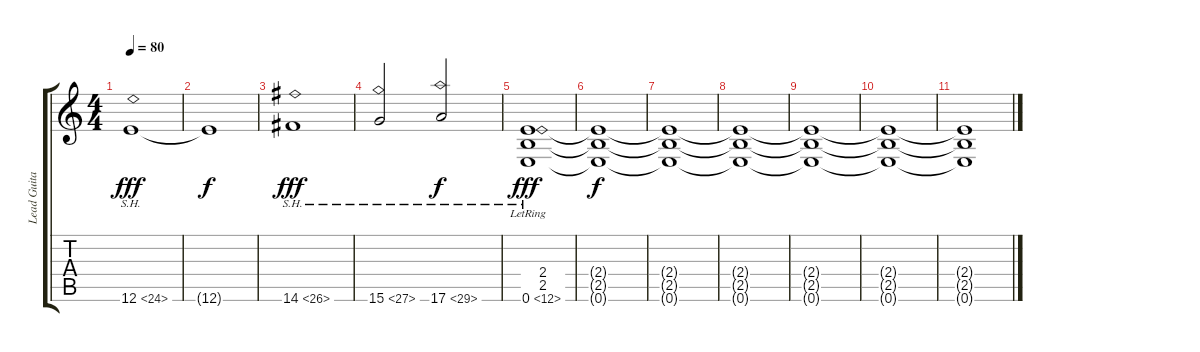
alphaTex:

\track ("Lead Guitar (jón şor birgisson)" "Lead Guita") {instrument distortionguitar}
\staff {score tabs}
\tuning (E4 B3 G3 D3 A2 E2) {hide}
\ts (4 4)
\tempo 80
\clef g2
\ks c
12.6{sh 12}.1{dy fff} |
12.6{t}.1{dy f} |
14.6{sh 12}.1{dy fff} |
15.6{sh 12}.2 17.6{sh 12}.2{dy f} |
(2.4{lr} 2.5{lr} 0.6{sh 12 lr}).1{dy fff} |
(2.4{t} 2.5{t} 0.6{t}).1{dy f} |
(2.4{t} 2.5{t} 0.6{t}).1 |
(2.4{t} 2.5{t} 0.6{t}).1 |
(2.4{t} 2.5{t} 0.6{t}).1 |
(2.4{t} 2.5{t} 0.6{t}).1 |
(2.4{t} 2.5{t} 0.6{t}).1
